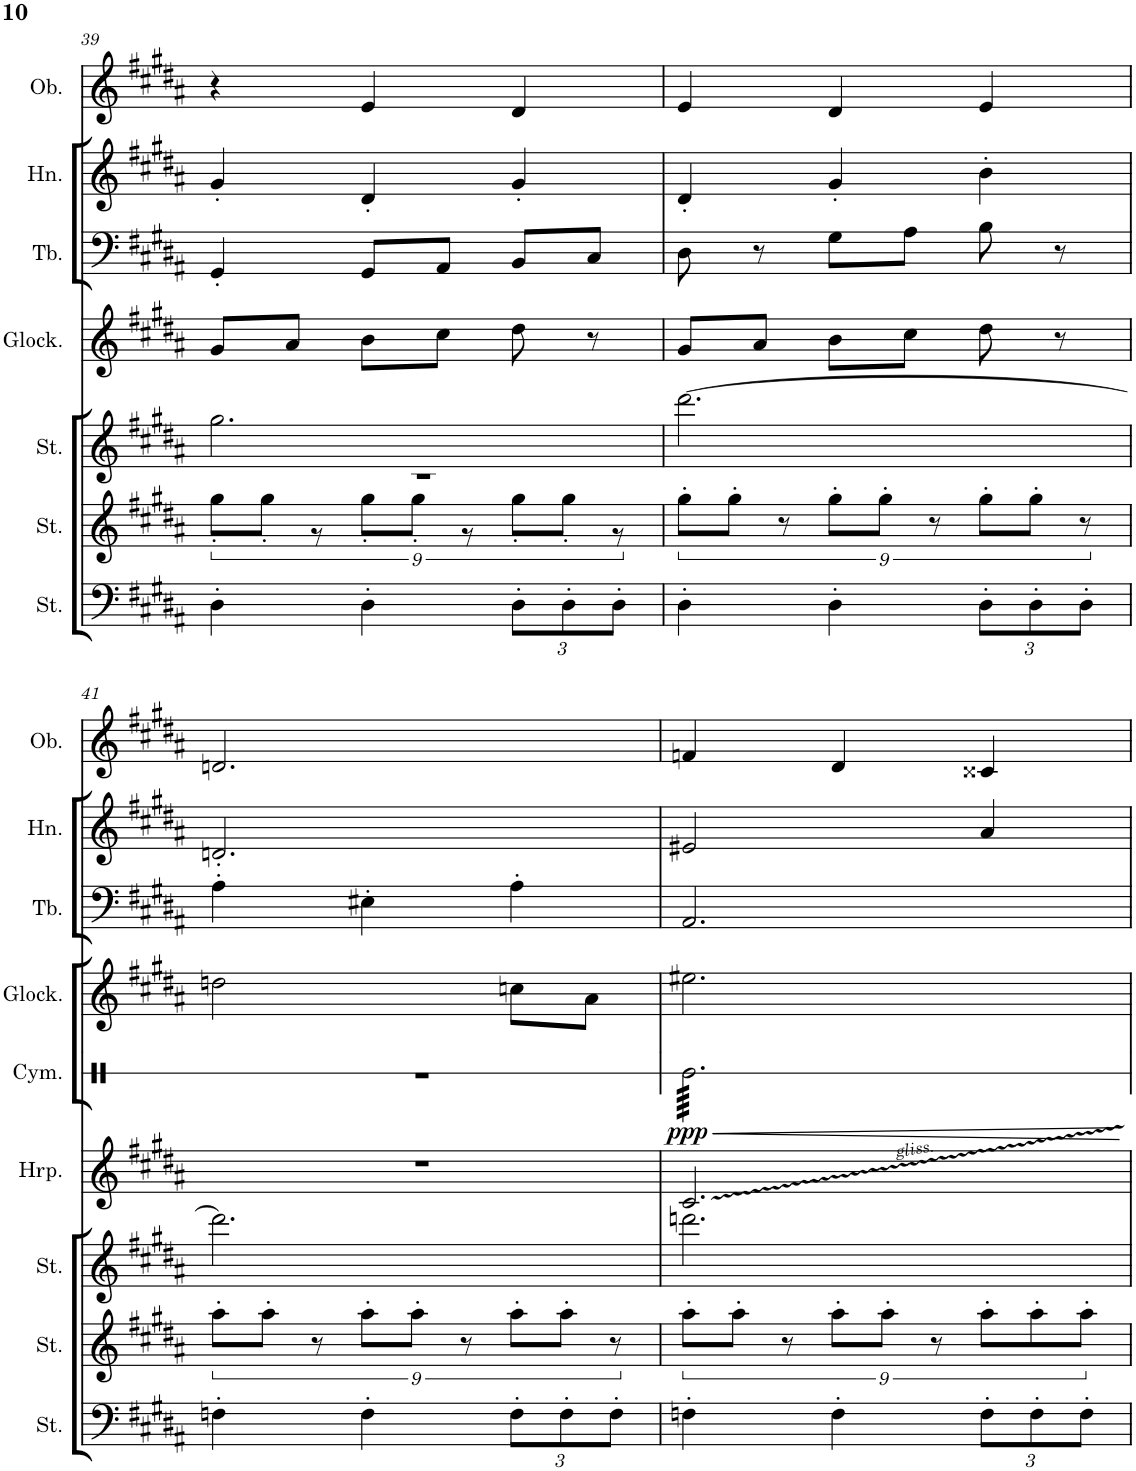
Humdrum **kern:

**kern	**kern	**kern	**kern	**kern	**kern	**kern	**kern	**kern
*part9	*part8	*part7	*part6	*part5	*part4	*part3	*part2	*part1
*staff9	*staff8	*staff7	*staff6	*staff5	*staff4	*staff3	*staff2	*staff1
*I"Strings	*I"Strings	*I"Strings	*I"Harp	*I"Glockenspiel	*I"Tuba	*I"Horn	*I"Oboe	*I"Piccolo
*I'St.	*I'St.	*I'St.	*I'Hrp.	*I'Glock.	*I'Tb.	*I'Hn.	*I'Ob.	*I'Picc.
!!LO:PB:g=z
*clefF4	*clefG2	*clefG2	*clefG2	*clefG2	*clefF4	*clefG2	*clefG2	*clefG2
*	*	*	*	*Trd-14c-24	*	*Trd7c12	*	*Trd-7c-12
*k[f#c#g#d#a#]	*k[f#c#g#d#a#]	*k[f#c#g#d#a#]	*k[f#c#g#d#a#]	*k[f#c#g#d#a#]	*k[f#c#g#d#a#]	*k[f#c#g#d#a#]	*k[f#c#g#d#a#]	*k[f#c#g#d#a#]
*M3/4	*M3/4	*M3/4	*M3/4	*M3/4	*M3/4	*M3/4	*M3/4	*M3/4
=39	=39	=39	=39	=39	=39	=39	=39	=39
*	*^	*	*	*	*	*	*	*
4D#'\	2.r	12gg#'\L	2.gg#\	2.r	8g#/L	4GG#'/	4g#'/	4r	2.r
.	.	12gg#'\J	.	.	.	.	.	.	.
.	.	.	.	.	8a#/J	.	.	.	.
.	.	12r	.	.	.	.	.	.	.
4D#'\	.	12gg#'\L	.	.	8b\L	8GG#/L	4d#'/	4e/	.
.	.	12gg#'\J	.	.	.	.	.	.	.
.	.	.	.	.	8cc#\J	8AA#/J	.	.	.
.	.	12r	.	.	.	.	.	.	.
*Xbrackettup	*	*	*	*	*	*	*	*	*
12D#'\L	.	12gg#'\L	.	.	8dd#\	8BB/L	4g#'/	4d#/	.
12D#'\	.	12gg#'\J	.	.	.	.	.	.	.
.	.	.	.	.	8r	8C#/J	.	.	.
12D#'\J	.	12r	.	.	.	.	.	.	.
*	*v	*v	*	*	*	*	*	*	*
=40	=40	=40	=40	=40	=40	=40	=40	=40
4D#'\	12gg#'\L	[2.ddd#\	2.r	8g#/L	8D#\	4d#'/	4e/	2.r
.	12gg#'\J	.	.	.	.	.	.	.
.	.	.	.	8a#/J	8r	.	.	.
.	12r	.	.	.	.	.	.	.
4D#'\	12gg#'\L	.	.	8b\L	8G#\L	4g#'/	4d#/	.
.	12gg#'\J	.	.	.	.	.	.	.
.	.	.	.	8cc#\J	8A#\J	.	.	.
.	12r	.	.	.	.	.	.	.
12D#'\L	12gg#'\L	.	.	8dd#\	8B\	4b'\	4e/	.
12D#'\	12gg#'\J	.	.	.	.	.	.	.
.	.	.	.	8r	8r	.	.	.
12D#'\J	12r	.	.	.	.	.	.	.
!!LO:LB:g=z
=41	=41	=41	=41	=41	=41	=41	=41	=41
4Fn'\	12aa#'\L	2.ddd#\]	2.r	2ddn\	4A#'\	2.dn'/	2.dn/	2.r
.	12aa#'\J	.	.	.	.	.	.	.
.	12r	.	.	.	.	.	.	.
4F'\	12aa#'\L	.	.	.	4E#X'\	.	.	.
.	12aa#'\J	.	.	.	.	.	.	.
.	12r	.	.	.	.	.	.	.
12F'\L	12aa#'\L	.	.	8ccn\L	4A#'\	.	.	.
12F'\	12aa#'\J	.	.	.	.	.	.	.
.	.	.	.	8a#\J	.	.	.	.
12F'\J	12r	.	.	.	.	.	.	.
=42	=42	=42	=42	=42	=42	=42	=42	=42
4Fn'\	12aa#'\L	2.dddn\	2.c#/	2.ee#X\	2.AA#/	2e#X/	4fn/	2.r
.	12aa#'\J	.	.	.	.	.	.	.
.	12r	.	.	.	.	.	.	.
4F'\	12aa#'\L	.	.	.	.	.	4d#/	.
.	12aa#'\J	.	.	.	.	.	.	.
.	12r	.	.	.	.	.	.	.
12F'\L	12aa#'\L	.	.	.	.	4a#/	4c##X/	.
12F'\	12aa#'\	.	.	.	.	.	.	.
12F'\J	12aa#'\J	.	.	.	.	.	.	.
=	=	=	=	=	=	=	=	=
*-	*-	*-	*-	*-	*-	*-	*-	*-
